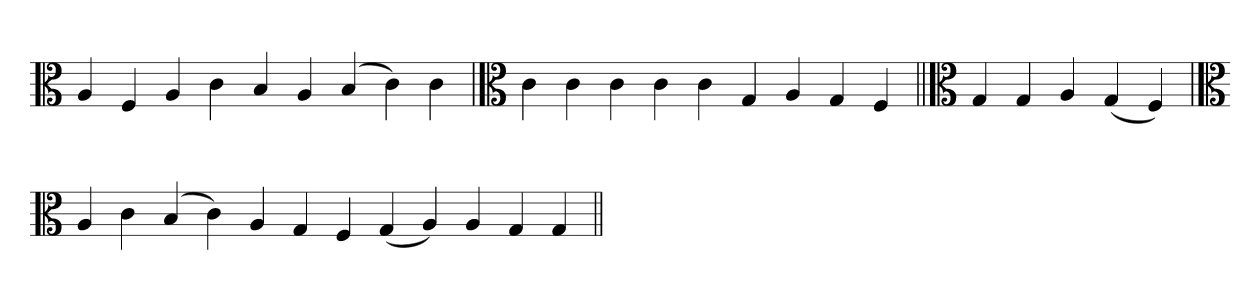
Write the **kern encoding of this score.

**kern
*part1
*staff1
*clefC3
=
4A
4F
4A
4c
4B
4A
(4B
4c)
4c
=`
*clefC3
4c
4c
4c
4c
4c
4G
4A
4G
4F
=||
*clefC3
4G
4G
4A
(4G
4F)
=`
*clefC3
4A
4c
(4B
4c)
4A
4G
4F
(4G
4A)
4A
4G
4G
=||
*-
